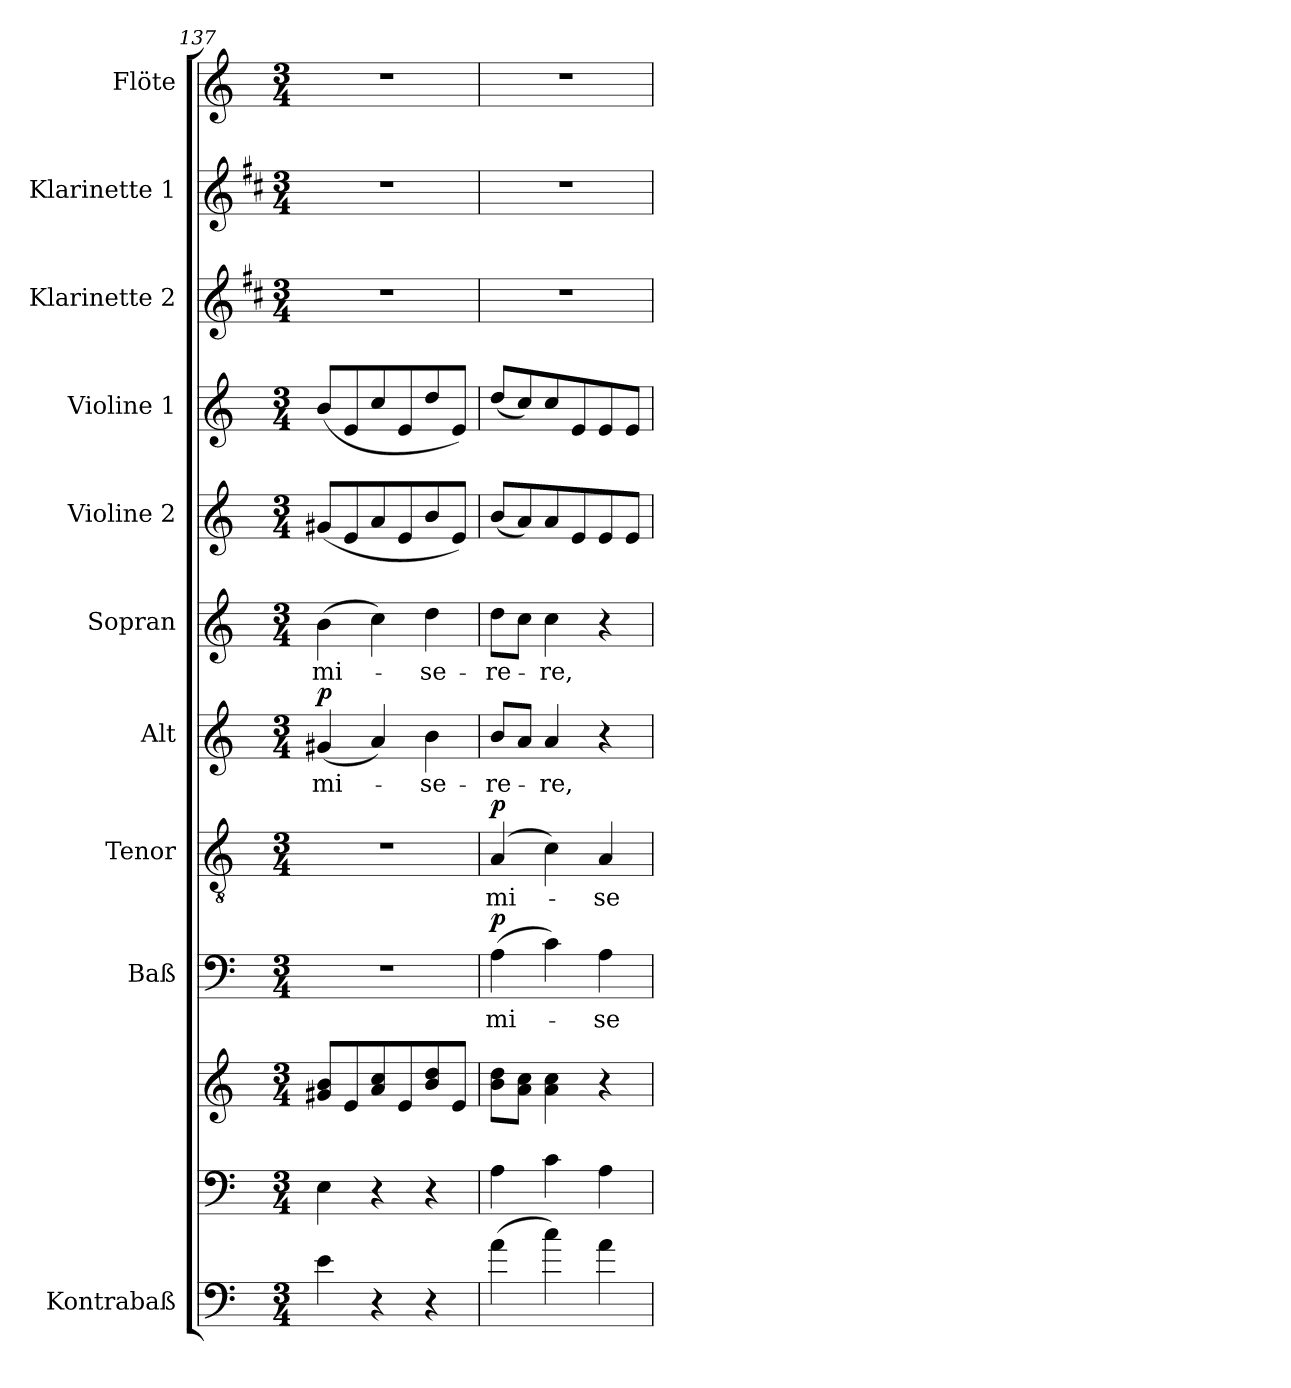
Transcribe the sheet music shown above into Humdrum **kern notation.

**kern	**kern	**kern	**kern	**text	**dynam	**kern	**text	**dynam	**kern	**text	**dynam	**kern	**text	**kern	**kern	**kern	**kern	**kern
*part11	*part10	*part10	*part9	*part9	*part9	*part8	*part8	*part8	*part7	*part7	*part7	*part6	*part6	*part5	*part4	*part3	*part2	*part1
*staff12	*staff11	*staff10	*staff9	*staff9	*staff9	*staff8	*staff8	*staff8	*staff7	*staff7	*staff7	*staff6	*staff6	*staff5	*staff4	*staff3	*staff2	*staff1
*I"Kontrabaß	*	*	*I"Baß	*	*	*I"Tenor	*	*	*I"Alt	*	*	*I"Sopran	*	*I"Violine 2	*I"Violine 1	*I"Klarinette 2	*I"Klarinette 1	*I"Flöte
*	*	*	*	*	*	*	*	*	*	*	*	*	*	*I'Vln	*I'Vln	*	*	*I'Fl
*clefF4	*clefF4	*clefG2	*clefF4	*	*	*clefGv2	*	*	*clefG2	*	*	*clefG2	*	*clefG2	*clefG2	*clefG2	*clefG2	*clefG2
*ITrd7c12	*	*	*	*	*	*	*	*	*	*	*	*	*	*	*	*ITrd1c2	*ITrd1c2	*
*k[]	*k[]	*k[]	*k[]	*	*	*k[]	*	*	*k[]	*	*	*k[]	*	*k[]	*k[]	*k[]	*k[]	*k[]
*C:	*C:	*C:	*C:	*	*	*C:	*	*	*C:	*	*	*C:	*	*C:	*C:	*C:	*C:	*C:
*M3/4	*M3/4	*M3/4	*M3/4	*	*	*M3/4	*	*	*M3/4	*	*	*M3/4	*	*M3/4	*M3/4	*M3/4	*M3/4	*M3/4
=137	=137	=137	=137	=137	=137	=137	=137	=137	=137	=137	=137	=137	=137	=137	=137	=137	=137	=137
!	!	!	!	!	!	!	!	!	!	!LO:LY:b	!LO:DY:a	!	!LO:LY:b	!	!	!	!	!
4E\	4E\	8g#X/ 8b/L	2.r	.	.	2.r	.	.	(<4g#X/	mi-	p	(>4b\	mi-	(<8g#X/L	(<8b/L	2.r	2.r	2.r
.	.	8e/	.	.	.	.	.	.	.	.	.	.	.	8e/	8e/	.	.	.
4r	4r	8a/ 8cc/	.	.	.	.	.	.	4a/)	.	.	4cc\)	.	8a/	8cc/	.	.	.
.	.	8e/	.	.	.	.	.	.	.	.	.	.	.	8e/	8e/	.	.	.
!	!	!	!	!	!	!	!	!	!	!LO:LY:b	!	!	!LO:LY:b	!	!	!	!	!
4r	4r	8b/ 8dd/	.	.	.	.	.	.	4b\	-se-	.	4dd\	-se-	8b/	8dd/	.	.	.
.	.	8e/J	.	.	.	.	.	.	.	.	.	.	.	8e/J)	8e/J)	.	.	.
!!LO:PB:g=z
=138	=138	=138	=138	=138	=138	=138	=138	=138	=138	=138	=138	=138	=138	=138	=138	=138	=138	=138
!	!	!	!	!LO:LY:b	!LO:DY:a	!	!LO:LY:b	!LO:DY:a	!	!LO:LY:b	!	!	!LO:LY:b	!	!	!	!	!
(>4A\	4A\	8b\ 8dd\L	(>4A\	mi-	p	(4A/	mi-	p	8b/L	-re-	.	8dd\L	-re-	(<8b/L	(<8dd/L	2.r	2.r	2.r
.	.	8a\ 8cc\J	.	.	.	.	.	.	8a/J	.	.	8cc\J	.	8a/)	8cc/)	.	.	.
!	!	!	!	!	!	!	!	!	!	!LO:LY:b	!	!	!LO:LY:b	!	!	!	!	!
4c\)	4c\	4a\ 4cc\	4c\)	.	.	4c\)	.	.	4a/	-re,	.	4cc\	-re,	8a/	8cc/	.	.	.
.	.	.	.	.	.	.	.	.	.	.	.	.	.	8e/	8e/	.	.	.
!	!	!	!	!LO:LY:b	!	!	!LO:LY:b	!	!	!	!	!	!	!	!	!	!	!
4A\	4A\	4r	4A\	-se-	.	4A/	-se-	.	4r	.	.	4r	.	8e/	8e/	.	.	.
.	.	.	.	.	.	.	.	.	.	.	.	.	.	8e/J	8e/J	.	.	.
=	=	=	=	=	=	=	=	=	=	=	=	=	=	=	=	=	=	=
*-	*-	*-	*-	*-	*-	*-	*-	*-	*-	*-	*-	*-	*-	*-	*-	*-	*-	*-
